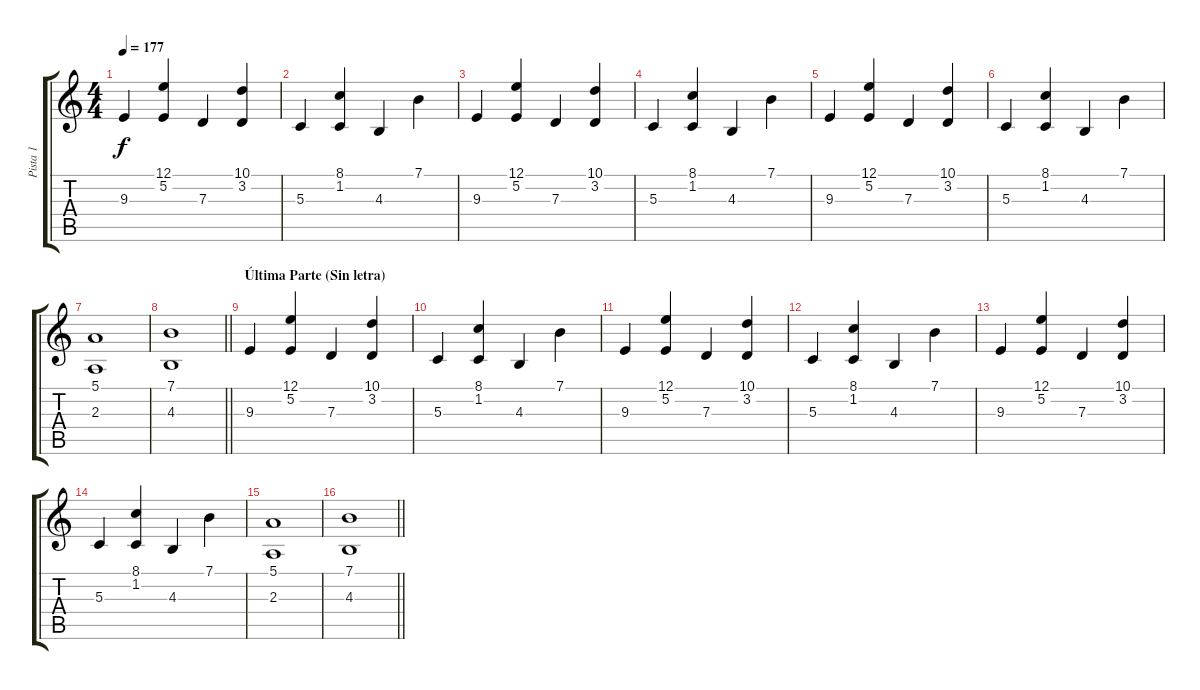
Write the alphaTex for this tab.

\track ("Pista 1" "Pista 1") {instrument tremolostrings}
\staff {score tabs}
\tuning (E4 B3 G3 D3 A2 E2) {hide}
\ts (4 4)
\tempo 177
\clef g2
\ks c
9.3.4{dy f} (12.1 5.2).4 7.3.4 (10.1 3.2).4 |
5.3.4 (8.1 1.2).4 4.3.4 7.1.4 |
9.3.4 (12.1 5.2).4 7.3.4 (10.1 3.2).4 |
5.3.4 (8.1 1.2).4 4.3.4 7.1.4 |
9.3.4 (12.1 5.2).4 7.3.4 (10.1 3.2).4 |
5.3.4 (8.1 1.2).4 4.3.4 7.1.4 |
(5.1 2.3).1 |
\barLineRight lightlight
(7.1 4.3).1 |
\section ("" "Última Parte (Sin letra)")
9.3.4 (12.1 5.2).4 7.3.4 (10.1 3.2).4 |
5.3.4 (8.1 1.2).4 4.3.4 7.1.4 |
9.3.4 (12.1 5.2).4 7.3.4 (10.1 3.2).4 |
5.3.4 (8.1 1.2).4 4.3.4 7.1.4 |
9.3.4 (12.1 5.2).4 7.3.4 (10.1 3.2).4 |
5.3.4 (8.1 1.2).4 4.3.4 7.1.4 |
(5.1 2.3).1 |
\barLineRight lightlight
(7.1 4.3).1
